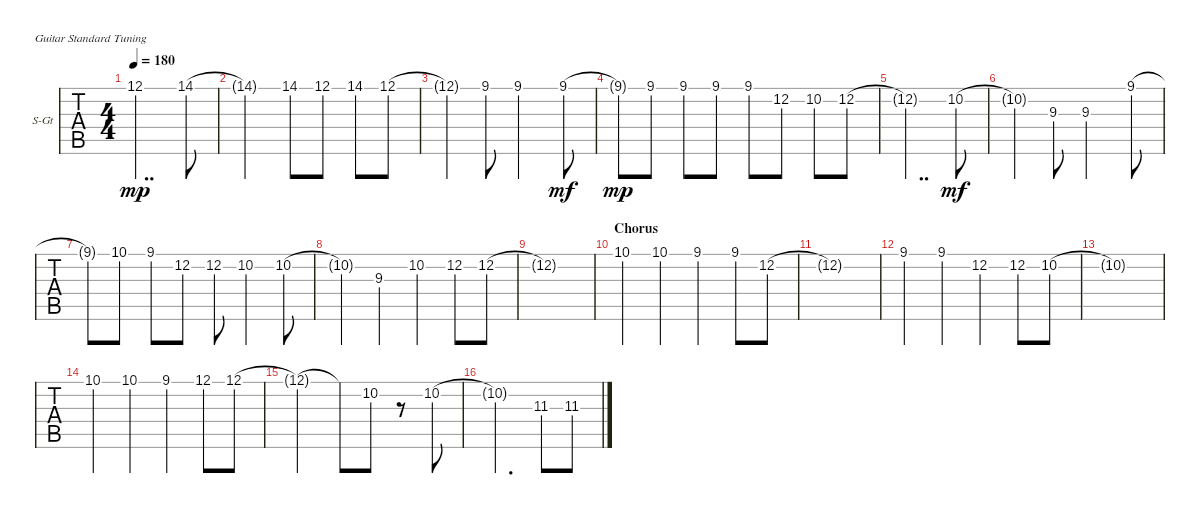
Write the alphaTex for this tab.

\defaultSystemsLayout 4
\bracketExtendMode groupsimilarinstruments
\firstSystemTrackNameOrientation horizontal
\otherSystemsTrackNameOrientation horizontal
\track ("Vocals" "S-Gt") {instrument acousticguitarsteel}
\staff {tabs}
\tuning (E4 B3 G3 D3 A2 E2)
\ts (4 4)
\tempo 180
\clef g2
\ks c
12.1{t}.2{dd dy mp} 14.1.8 |
14.1{t}.2 14.1.8 12.1.8 14.1.8 12.1.8 |
12.1{t}.4 9.1.8 9.1.2 9.1.8{dy mf} |
9.1{t}.8{dy mp} 9.1.8 9.1.8 9.1.8 9.1.8 12.2.8 10.2.8 12.2.8 |
12.2{t}.2{dd} 10.2.8{dy mf} |
10.2{t}.4 9.3.8 9.3.2 9.1.8 |
9.1{t}.8 10.1.8 9.1.8 12.2.8 12.2.8 10.2.4 10.2.8 |
10.2{t}.4 9.3.4 10.2.4 12.2.8 12.2.8 |
12.2{t}.1 |
\section ("" "Chorus")
10.1.4 10.1.4 9.1.4 9.1.8 12.2.8 |
12.2{t}.1 |
9.1.4 9.1.4 12.2.4 12.2.8 10.2.8 |
10.2{t}.1 |
10.1.4 10.1.4 9.1.4 12.1.8 12.1.8 |
12.1{t}.2 12.1{t}.8 10.2.8 r.8 10.2.8 |
10.2{t}.2{d} 11.3.8 11.3.8
